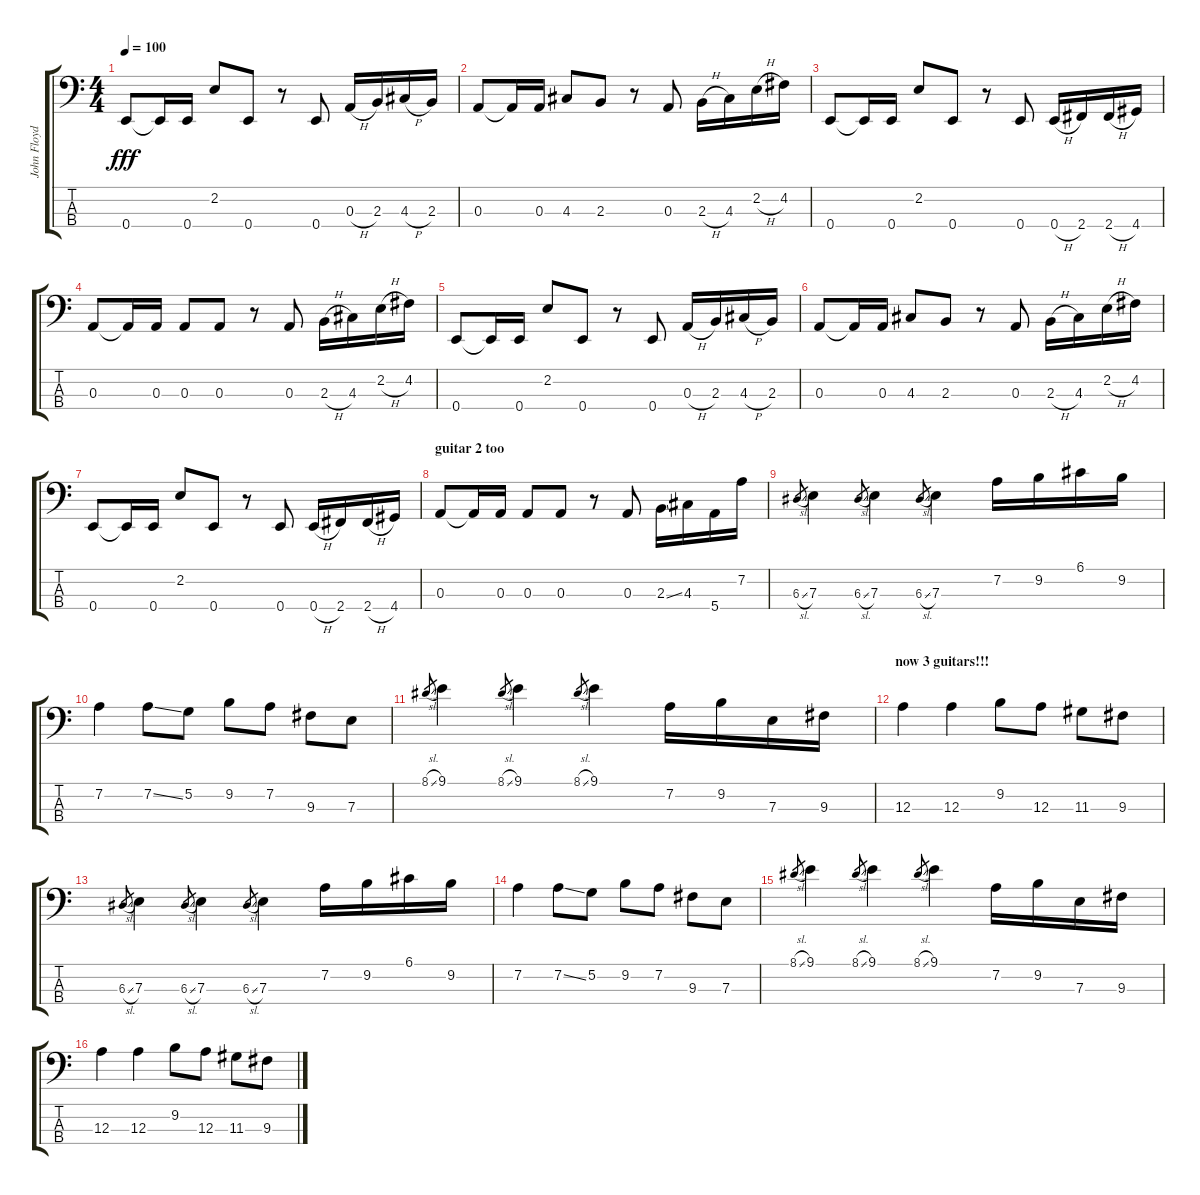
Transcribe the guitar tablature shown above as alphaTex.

\track ("John Floyd" "John Floyd") {instrument acousticguitarsteel}
\staff {score tabs}
\tuning (G2 D2 A1 E1) {hide}
\ts (4 4)
\tempo 100
\clef f4
\ks c
0.4.8{dy fff} 0.4{t}.16 0.4.16 2.2.8 0.4.8 r.8 0.4.8 0.3{h}.16 2.3.16 4.3{h}.16 2.3.16 |
0.3.8 0.3{t}.16 0.3.16 4.3.8 2.3.8 r.8 0.3.8 2.3{h}.16 4.3.16 2.2{h}.16 4.2.16 |
0.4.8 0.4{t}.16 0.4.16 2.2.8 0.4.8 r.8 0.4.8 0.4{h}.16 2.4.16 2.4{h}.16 4.4.16 |
0.3.8 0.3{t}.16 0.3.16 0.3.8 0.3.8 r.8 0.3.8 2.3{h}.16 4.3.16 2.2{h}.16 4.2.16 |
0.4.8 0.4{t}.16 0.4.16 2.2.8 0.4.8 r.8 0.4.8 0.3{h}.16 2.3.16 4.3{h}.16 2.3.16 |
0.3.8 0.3{t}.16 0.3.16 4.3.8 2.3.8 r.8 0.3.8 2.3{h}.16 4.3.16 2.2{h}.16 4.2.16 |
0.4.8 0.4{t}.16 0.4.16 2.2.8 0.4.8 r.8 0.4.8 0.4{h}.16 2.4.16 2.4{h}.16 4.4.16 |
\section ("" "guitar 2 too")
0.3.8 0.3{t}.16 0.3.16 0.3.8 0.3.8 r.8 0.3.8 2.3{ss}.16 4.3.16 5.4.16 7.2.16 |
6.3{sl}.8{gr} 7.3.4 6.3{sl}.8{gr} 7.3.4 6.3{sl}.8{gr} 7.3.4 7.2.16 9.2.16 6.1.16 9.2.16 |
7.2.4 7.2{ss}.8 5.2.8 9.2.8 7.2.8 9.3.8 7.3.8 |
8.1{sl}.8{gr} 9.1.4 8.1{sl}.8{gr} 9.1.4 8.1{sl}.8{gr} 9.1.4 7.2.16 9.2.16 7.3.16 9.3.16 |
\section ("" "now 3 guitars!!!")
12.3.4 12.3.4 9.2.8 12.3.8 11.3.8 9.3.8 |
6.3{sl}.8{gr} 7.3.4 6.3{sl}.8{gr} 7.3.4 6.3{sl}.8{gr} 7.3.4 7.2.16 9.2.16 6.1.16 9.2.16 |
7.2.4 7.2{ss}.8 5.2.8 9.2.8 7.2.8 9.3.8 7.3.8 |
8.1{sl}.8{gr} 9.1.4 8.1{sl}.8{gr} 9.1.4 8.1{sl}.8{gr} 9.1.4 7.2.16 9.2.16 7.3.16 9.3.16 |
12.3.4 12.3.4 9.2.8 12.3.8 11.3.8 9.3.8
